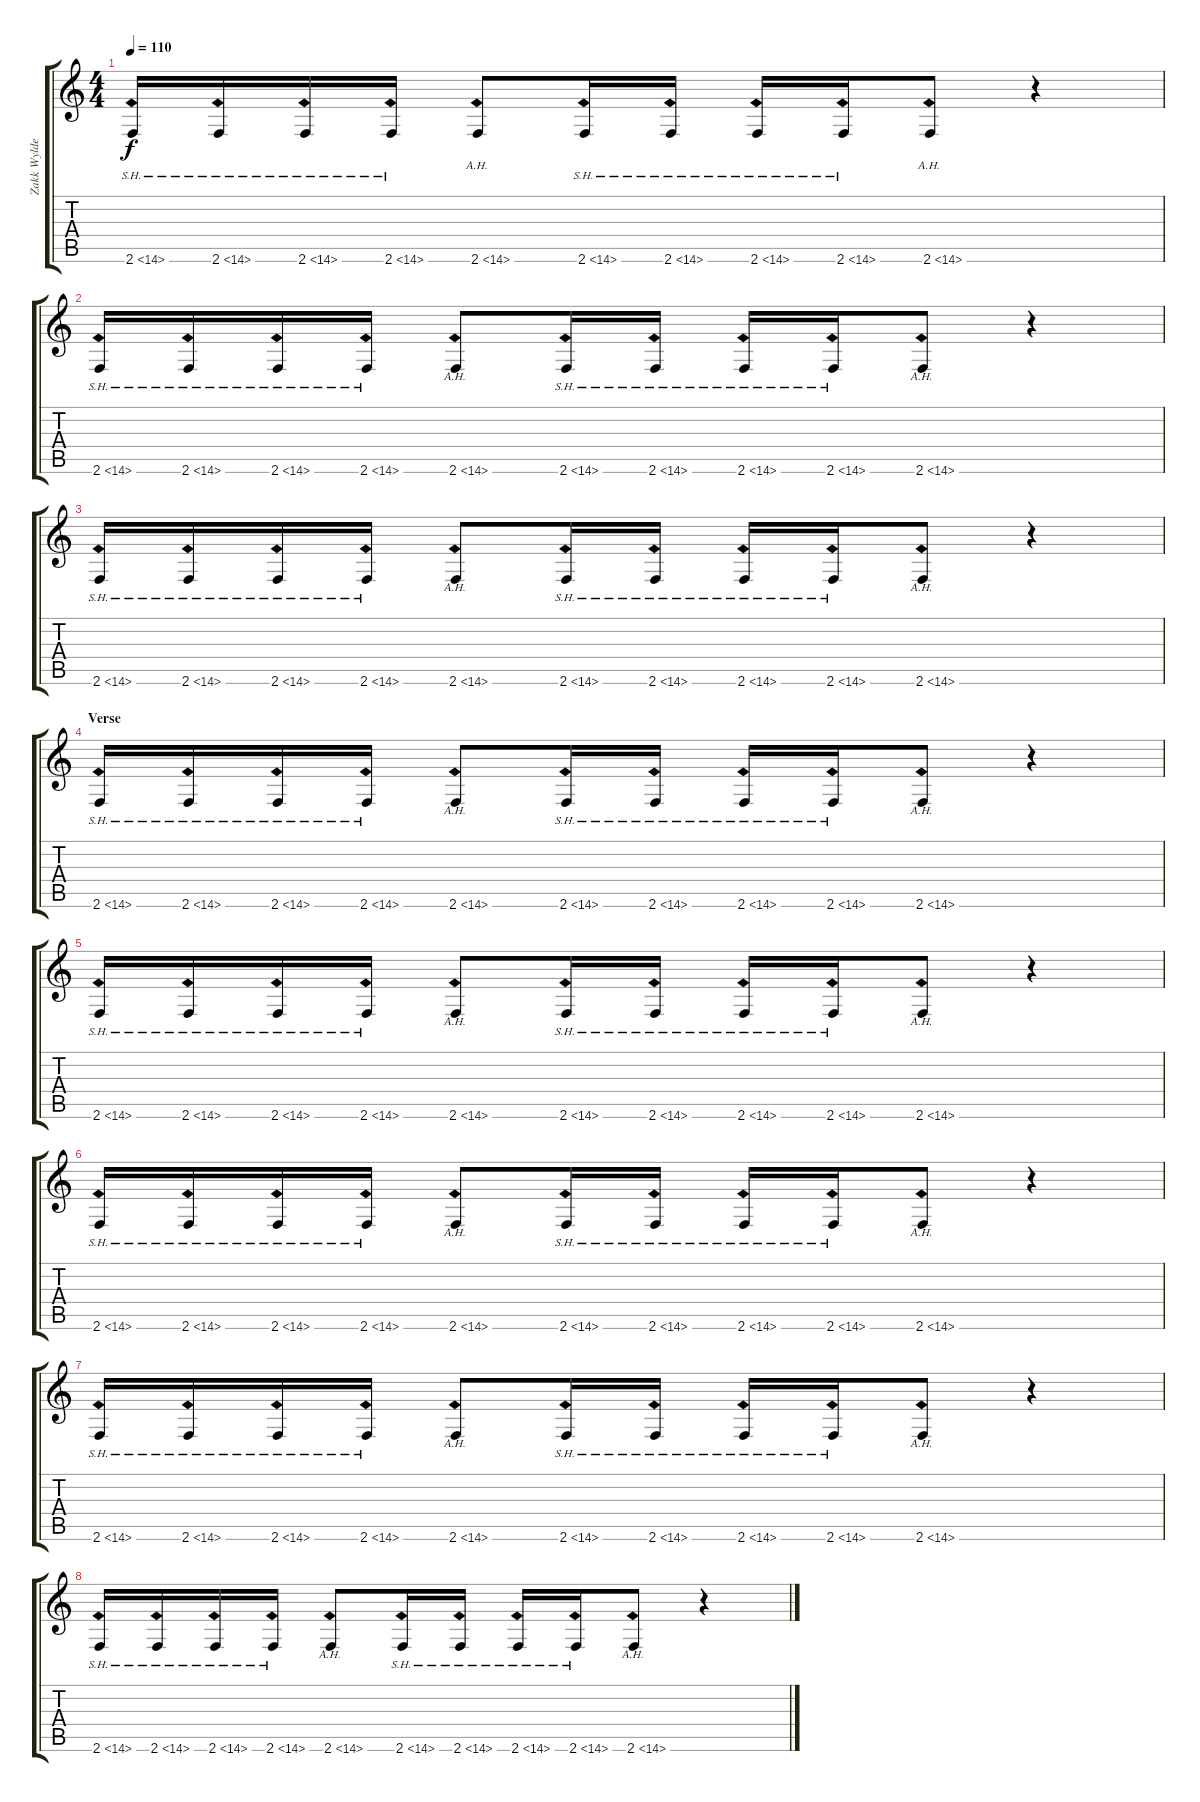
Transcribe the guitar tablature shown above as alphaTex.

\track ("Zakk Wylde" "Zakk Wylde") {instrument distortionguitar}
\staff {score tabs}
\tuning (Eb4 Bb3 Gb3 Db3 Ab2 Eb2) {hide}
\ts (4 4)
\tempo 110
\clef g2
\ks c
2.6{sh 12}.16{dy f} 2.6{sh 12}.16 2.6{sh 12}.16 2.6{sh 12}.16 2.6{ah 12}.8 2.6{sh 12}.16 2.6{sh 12}.16 2.6{sh 12}.16 2.6{sh 12}.16 2.6{ah 12}.8 r.4 |
2.6{sh 12}.16 2.6{sh 12}.16 2.6{sh 12}.16 2.6{sh 12}.16 2.6{ah 12}.8 2.6{sh 12}.16 2.6{sh 12}.16 2.6{sh 12}.16 2.6{sh 12}.16 2.6{ah 12}.8 r.4 |
2.6{sh 12}.16 2.6{sh 12}.16 2.6{sh 12}.16 2.6{sh 12}.16 2.6{ah 12}.8 2.6{sh 12}.16 2.6{sh 12}.16 2.6{sh 12}.16 2.6{sh 12}.16 2.6{ah 12}.8 r.4 |
\section ("" "Verse")
2.6{sh 12}.16 2.6{sh 12}.16 2.6{sh 12}.16 2.6{sh 12}.16 2.6{ah 12}.8 2.6{sh 12}.16 2.6{sh 12}.16 2.6{sh 12}.16 2.6{sh 12}.16 2.6{ah 12}.8 r.4 |
2.6{sh 12}.16 2.6{sh 12}.16 2.6{sh 12}.16 2.6{sh 12}.16 2.6{ah 12}.8 2.6{sh 12}.16 2.6{sh 12}.16 2.6{sh 12}.16 2.6{sh 12}.16 2.6{ah 12}.8 r.4 |
2.6{sh 12}.16 2.6{sh 12}.16 2.6{sh 12}.16 2.6{sh 12}.16 2.6{ah 12}.8 2.6{sh 12}.16 2.6{sh 12}.16 2.6{sh 12}.16 2.6{sh 12}.16 2.6{ah 12}.8 r.4 |
2.6{sh 12}.16 2.6{sh 12}.16 2.6{sh 12}.16 2.6{sh 12}.16 2.6{ah 12}.8 2.6{sh 12}.16 2.6{sh 12}.16 2.6{sh 12}.16 2.6{sh 12}.16 2.6{ah 12}.8 r.4 |
2.6{sh 12}.16 2.6{sh 12}.16 2.6{sh 12}.16 2.6{sh 12}.16 2.6{ah 12}.8 2.6{sh 12}.16 2.6{sh 12}.16 2.6{sh 12}.16 2.6{sh 12}.16 2.6{ah 12}.8 r.4
